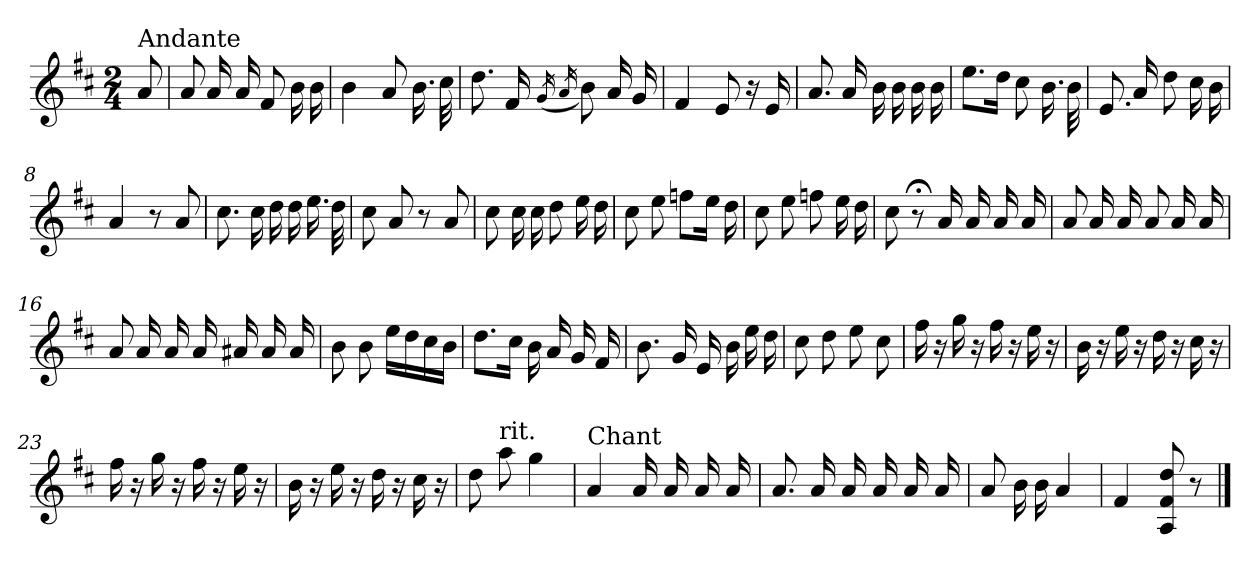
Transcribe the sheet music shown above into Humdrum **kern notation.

**kern
*part1
*staff1
*clefG2
*k[f#c#]
*D:
*M2/4
=
!LO:TX:a:t=Andante
8a/
=1
8a/
16a/
16a/
8f#/
16b\
16b\
=2
4b\
8a/
16.b\
32cc#\
=3
8.dd\
16f#/
(<16qg/
16qa/
8b\)
16a/
16g/
=4
4f#/
8e/
16r
16e/
=5
8.a/
16a/
16b\
16b\
16b\
16b\
!!LO:LB:g=z
=6
8.ee\L
16dd\Jk
8cc#\
16.b\
32b\
=7
8.e/
16a/
8dd\
16cc#\
16b\
=8
4a/
8r
8a/
=9
8.cc#\
16cc#\
16dd\
16dd\
16.ee\
32dd\
=10
8cc#\
8a/
8r
8a/
=11
8cc#\
16cc#\
16cc#\
8dd\
16ee\
16dd\
=12
8cc#\
8ee\
8ffn\L
16ee\Jk
16dd\
!!LO:LB:g=z
=13
8cc#\
8ee\
8ffn\
16ee\
16dd\
=14
8cc#\
8r;<
16a/
16a/
16a/
16a/
=15
8a/
16a/
16a/
8a/
16a/
16a/
=16
8a/
16a/
16a/
16a/
16a#X/
16a#/
16a#/
=17
8b\
8b\
16ee\LL
16dd\
16cc#\
16b\JJ
!!LO:LB:g=z
=18
8.dd\L
16cc#\Jk
16b\
16a/
16g/
16f#/
=19
8.b\
16g/
16e/
16b\
16ee\
16dd\
=20
8cc#\
8dd\
8ee\
8cc#\
=21
16ff#\
16r
16gg\
16r
16ff#\
16r
16ee\
16r
=22
16b\
16r
16ee\
16r
16dd\
16r
16cc#\
16r
=23
16ff#\
16r
16gg\
16r
16ff#\
16r
16ee\
16r
!!LO:LB:g=z
=24
16b\
16r
16ee\
16r
16dd\
16r
16cc#\
16r
=25
8dd\
!LO:TX:a:t=rit.
8aa\
4gg\
=26
!LO:TX:a:t=Chant
4a/
16a/
16a/
16a/
16a/
=27
8.a/
16a/
16a/
16a/
16a/
16a/
=28
8a/
16b\
16b\
4a/
=29
4f#/
8A/ 8f#/ 8dd/
8r
==
*-
